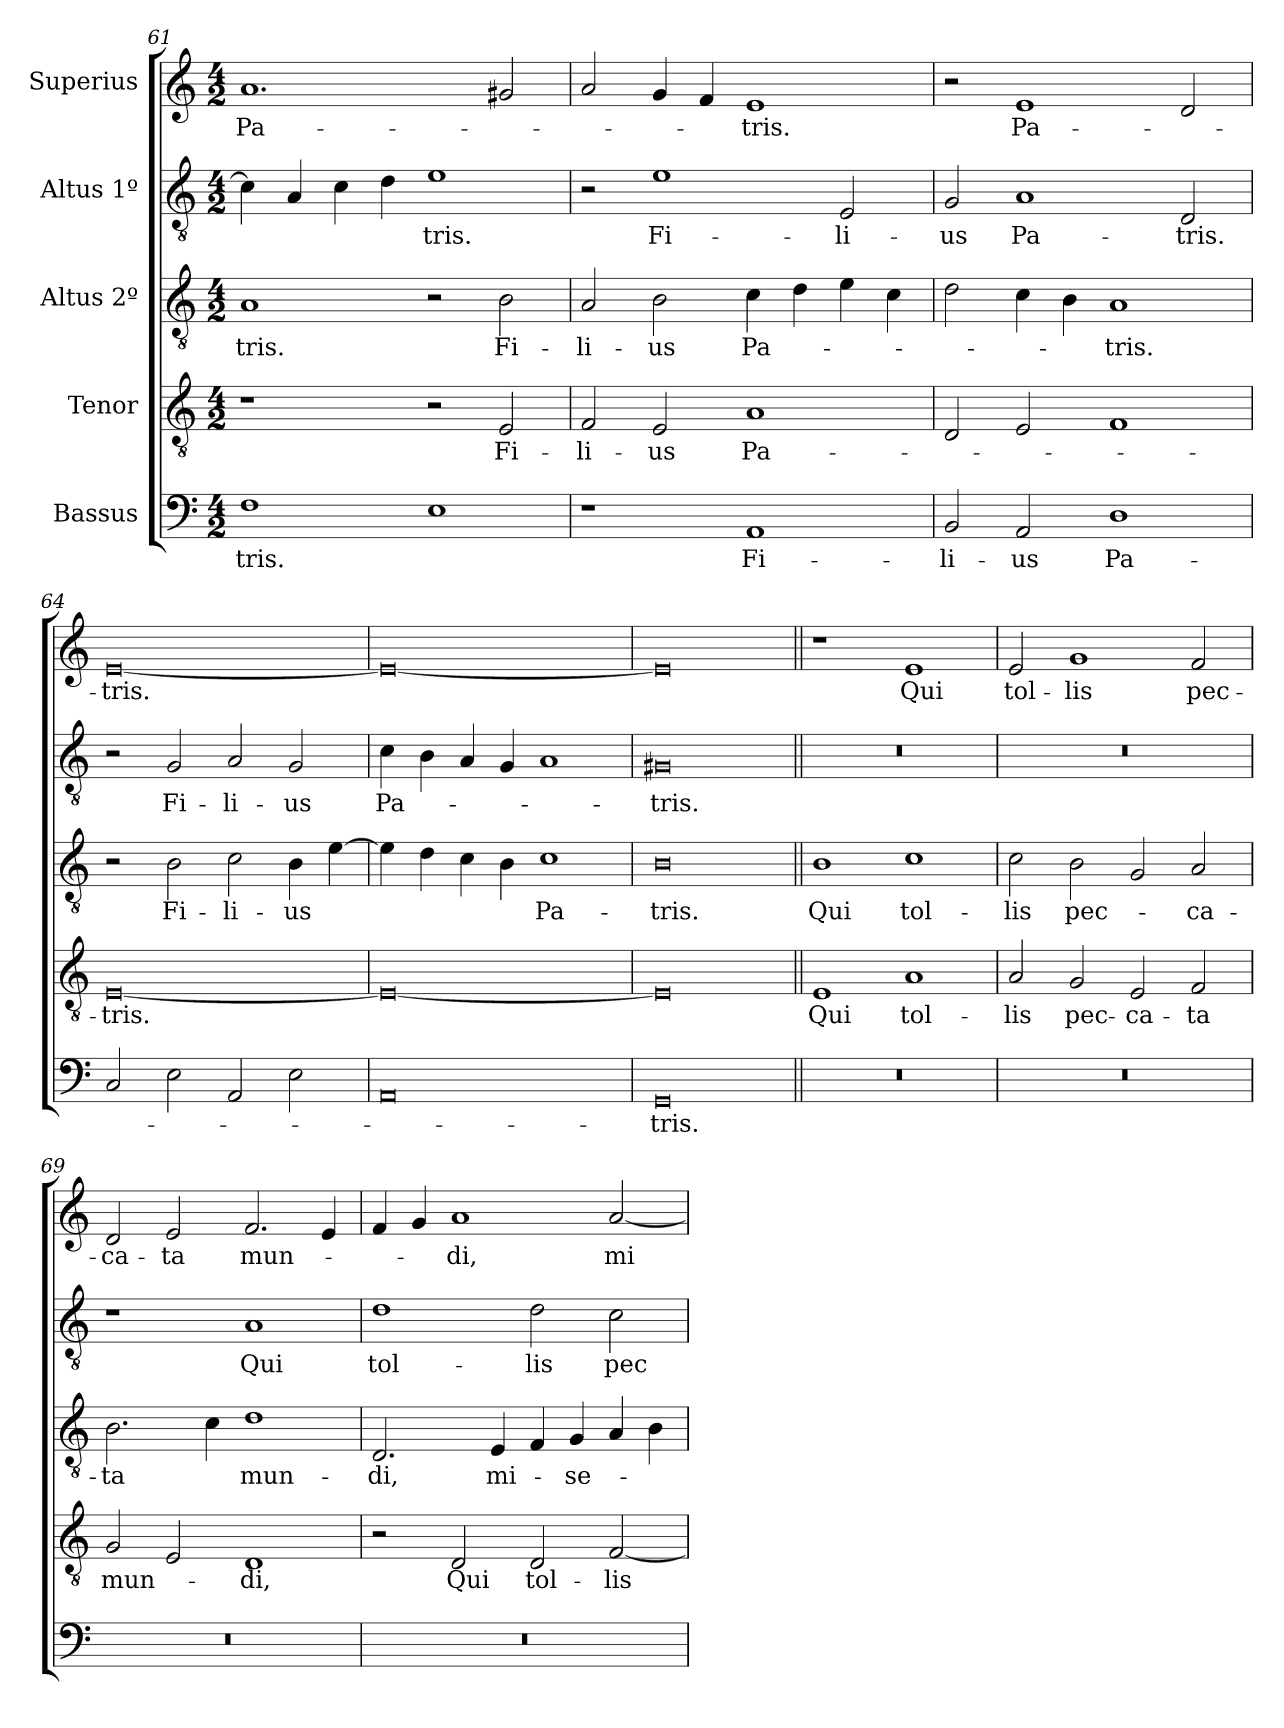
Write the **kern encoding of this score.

**kern	**text	**kern	**text	**kern	**text	**kern	**text	**kern	**text
*part5	*part5	*part4	*part4	*part3	*part3	*part2	*part2	*part1	*part1
*staff5	*staff5	*staff4	*staff4	*staff3	*staff3	*staff2	*staff2	*staff1	*staff1
*I"Bassus	*	*I"Tenor	*	*I"Altus 2º	*	*I"Altus 1º	*	*I"Superius	*
*clefF4	*	*clefGv2	*	*clefGv2	*	*clefGv2	*	*clefG2	*
*k[]	*	*k[]	*	*k[]	*	*k[]	*	*k[]	*
*M4/2	*	*M4/2	*	*M4/2	*	*M4/2	*	*M4/2	*
=61	=61	=61	=61	=61	=61	=61	=61	=61	=61
1F\	-tris.	1r	.	1A/	-tris.	4c\]	.	1.a/	Pa-
.	.	.	.	.	.	4A/	.	.	.
.	.	.	.	.	.	4c\	.	.	.
.	.	.	.	.	.	4d\	.	.	.
1E\	.	2r	.	2r	.	1e\	-tris.	.	.
.	.	2E/	Fi-	2B\	Fi-	.	.	2g#X/	.
=62	=62	=62	=62	=62	=62	=62	=62	=62	=62
1r	.	2F/	-li-	2A/	-li-	2r	.	2a/	.
.	.	2E/	-us	2B\	-us	1e\	Fi-	4g/	.
.	.	.	.	.	.	.	.	4f/	.
1AA/	Fi-	1A/	Pa-	4c\	Pa-	.	.	1e/	-tris.
.	.	.	.	4d\	.	.	.	.	.
.	.	.	.	4e\	.	2E/	-li-	.	.
.	.	.	.	4c\	.	.	.	.	.
=63	=63	=63	=63	=63	=63	=63	=63	=63	=63
2BB/	-li-	2D/	.	2d\	.	2G/	-us	2r	.
2AA/	-us	2E/	.	4c\	.	1A/	Pa-	1e/	Pa-
.	.	.	.	4B\	.	.	.	.	.
1D\	Pa-	1F/	.	1A/	-tris.	.	.	.	.
.	.	.	.	.	.	2D/	-tris.	2d/	.
=64	=64	=64	=64	=64	=64	=64	=64	=64	=64
2C/	.	[0E/	-tris.	2r	.	2r	.	[0e/	-tris.
2E\	.	.	.	2B\	Fi-	2G/	Fi-	.	.
2AA/	.	.	.	2c\	-li-	2A/	-li-	.	.
2E\	.	.	.	4B\	-us	2G/	-us	.	.
.	.	.	.	[4e\	.	.	.	.	.
=65	=65	=65	=65	=65	=65	=65	=65	=65	=65
0AA/	.	0E/_	.	4e\]	.	4c\	Pa-	0e/_	.
.	.	.	.	4d\	.	4B\	.	.	.
.	.	.	.	4c\	.	4A/	.	.	.
.	.	.	.	4B\	.	4G/	.	.	.
.	.	.	.	1c\	Pa-	1A/	.	.	.
=66	=66	=66	=66	=66	=66	=66	=66	=66	=66
0GG/	-tris.	0E/]	.	0B\	-tris.	0G#X/	-tris.	0e/]	.
=67||	=67||	=67||	=67||	=67||	=67||	=67||	=67||	=67||	=67||
0r	.	1E/	Qui	1B\	Qui	0r	.	1r	.
.	.	1A/	tol-	1c\	tol-	.	.	1e/	Qui
=68	=68	=68	=68	=68	=68	=68	=68	=68	=68
0r	.	2A/	-lis	2c\	-lis	0r	.	2e/	tol-
.	.	2G/	pec-	2B\	pec-	.	.	1g/	-lis
.	.	2E/	-ca-	2G/	.	.	.	.	.
.	.	2F/	-ta	2A/	-ca-	.	.	2f/	pec-
=69	=69	=69	=69	=69	=69	=69	=69	=69	=69
0r	.	2G/	mun-	2.B\	-ta	1r	.	2d/	-ca-
.	.	2E/	.	.	.	.	.	2e/	-ta
.	.	.	.	4c\	.	.	.	.	.
.	.	1D/	-di,	1d\	mun-	1A/	Qui	2.f/	mun-
.	.	.	.	.	.	.	.	4e/	.
=70	=70	=70	=70	=70	=70	=70	=70	=70	=70
0r	.	2r	.	2.D/	-di,	1d\	tol-	4f/	.
.	.	.	.	.	.	.	.	4g/	.
.	.	2D/	Qui	.	.	.	.	1a/	-di,
.	.	.	.	4E/	mi-	.	.	.	.
.	.	2D/	tol-	4F/	.	2d\	-lis	.	.
.	.	.	.	4G/	-se-	.	.	.	.
.	.	[2F/	-lis	4A/	.	2c\	pec-	[2a/	mi-
.	.	.	.	4B\	.	.	.	.	.
=	=	=	=	=	=	=	=	=	=
*-	*-	*-	*-	*-	*-	*-	*-	*-	*-
